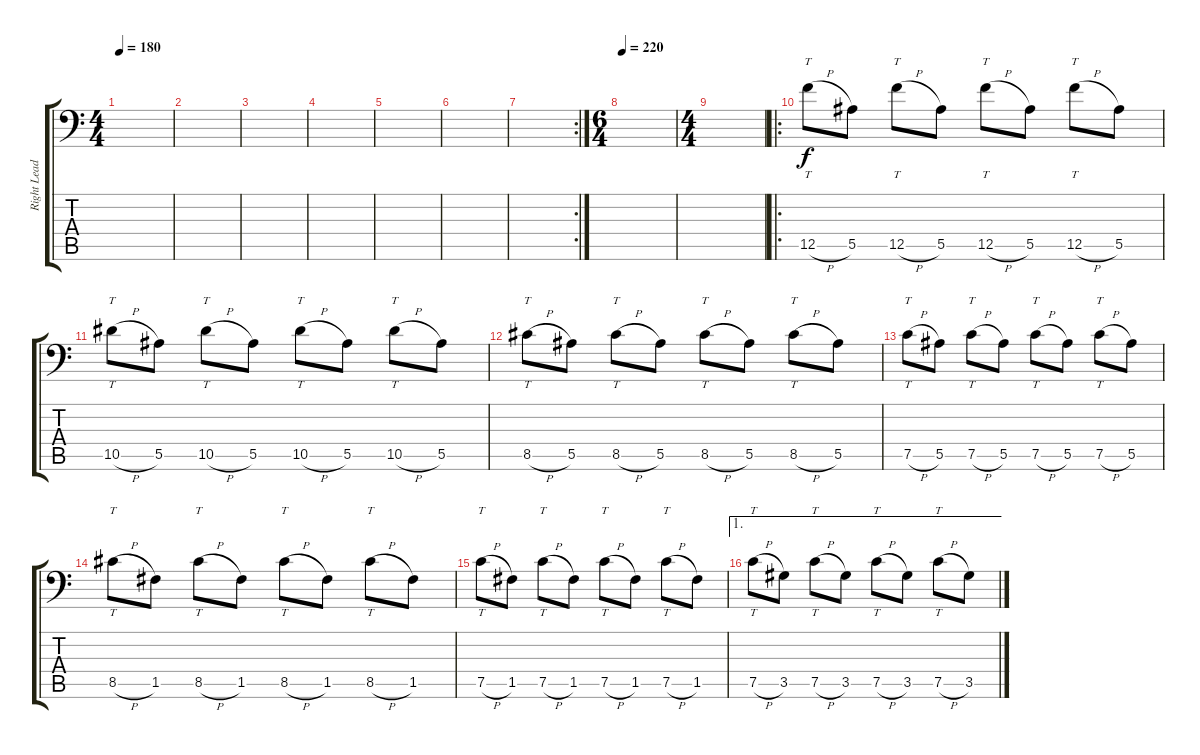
\track ("Right Lead Guitar" "Right Lead") {instrument distortionguitar}
\staff {score tabs}
\tuning (C4 G3 Eb3 Bb2 F2 Bb1) {hide}
\ts (4 4)
\tempo 180
\clef f4
\ks c
|
|
|
|
|
|
\rc 2
|
\ts (6 4)
\tempo 220
|
\ts (4 4)
|
\ro
12.5{h}.8{tt} 5.5.8 12.5{h}.8{tt} 5.5.8 12.5{h}.8{tt} 5.5.8 12.5{h}.8{tt} 5.5.8 |
10.5{h}.8{tt} 5.5.8 10.5{h}.8{tt} 5.5.8 10.5{h}.8{tt} 5.5.8 10.5{h}.8{tt} 5.5.8 |
8.5{h}.8{tt} 5.5.8 8.5{h}.8{tt} 5.5.8 8.5{h}.8{tt} 5.5.8 8.5{h}.8{tt} 5.5.8 |
7.5{h}.8{tt} 5.5.8 7.5{h}.8{tt} 5.5.8 7.5{h}.8{tt} 5.5.8 7.5{h}.8{tt} 5.5.8 |
8.5{h}.8{tt} 1.5.8 8.5{h}.8{tt} 1.5.8 8.5{h}.8{tt} 1.5.8 8.5{h}.8{tt} 1.5.8 |
7.5{h}.8{tt} 1.5.8 7.5{h}.8{tt} 1.5.8 7.5{h}.8{tt} 1.5.8 7.5{h}.8{tt} 1.5.8 |
\ae 1
7.5{h}.8{tt} 3.5.8 7.5{h}.8{tt} 3.5.8 7.5{h}.8{tt} 3.5.8 7.5{h}.8{tt} 3.5.8
